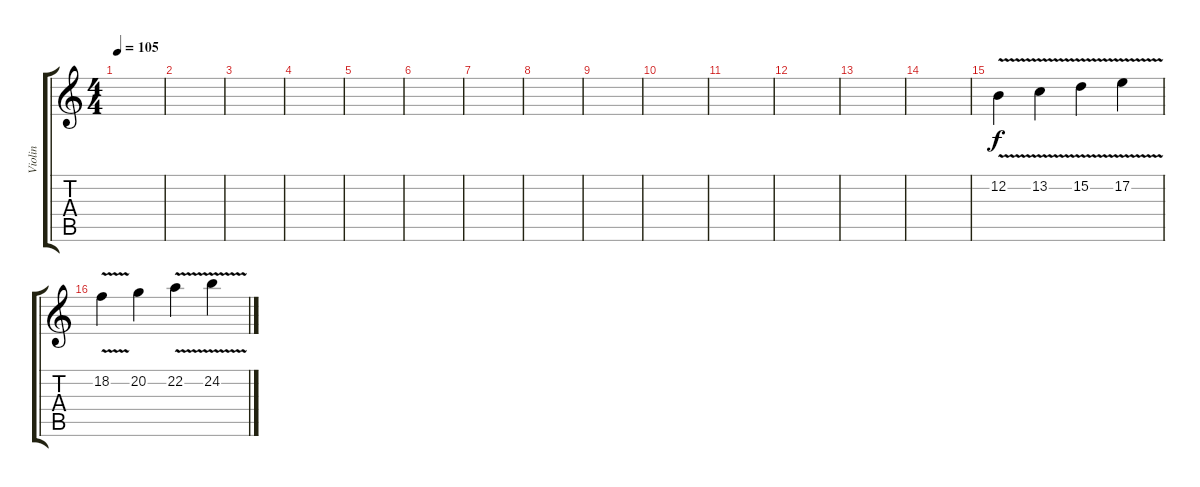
\track ("Violin" "Violin") {instrument violin}
\staff {score tabs}
\tuning (E4 B3 G3 D3 A2 E2) {hide}
\ts (4 4)
\tempo 105
\clef g2
\ks c
|
|
|
|
|
|
|
|
|
|
|
|
|
|
12.2{v}.4 13.2{v}.4 15.2{v}.4 17.2{v}.4 |
18.2{v}.4 20.2.4 22.2{v}.4 24.2{v}.4
